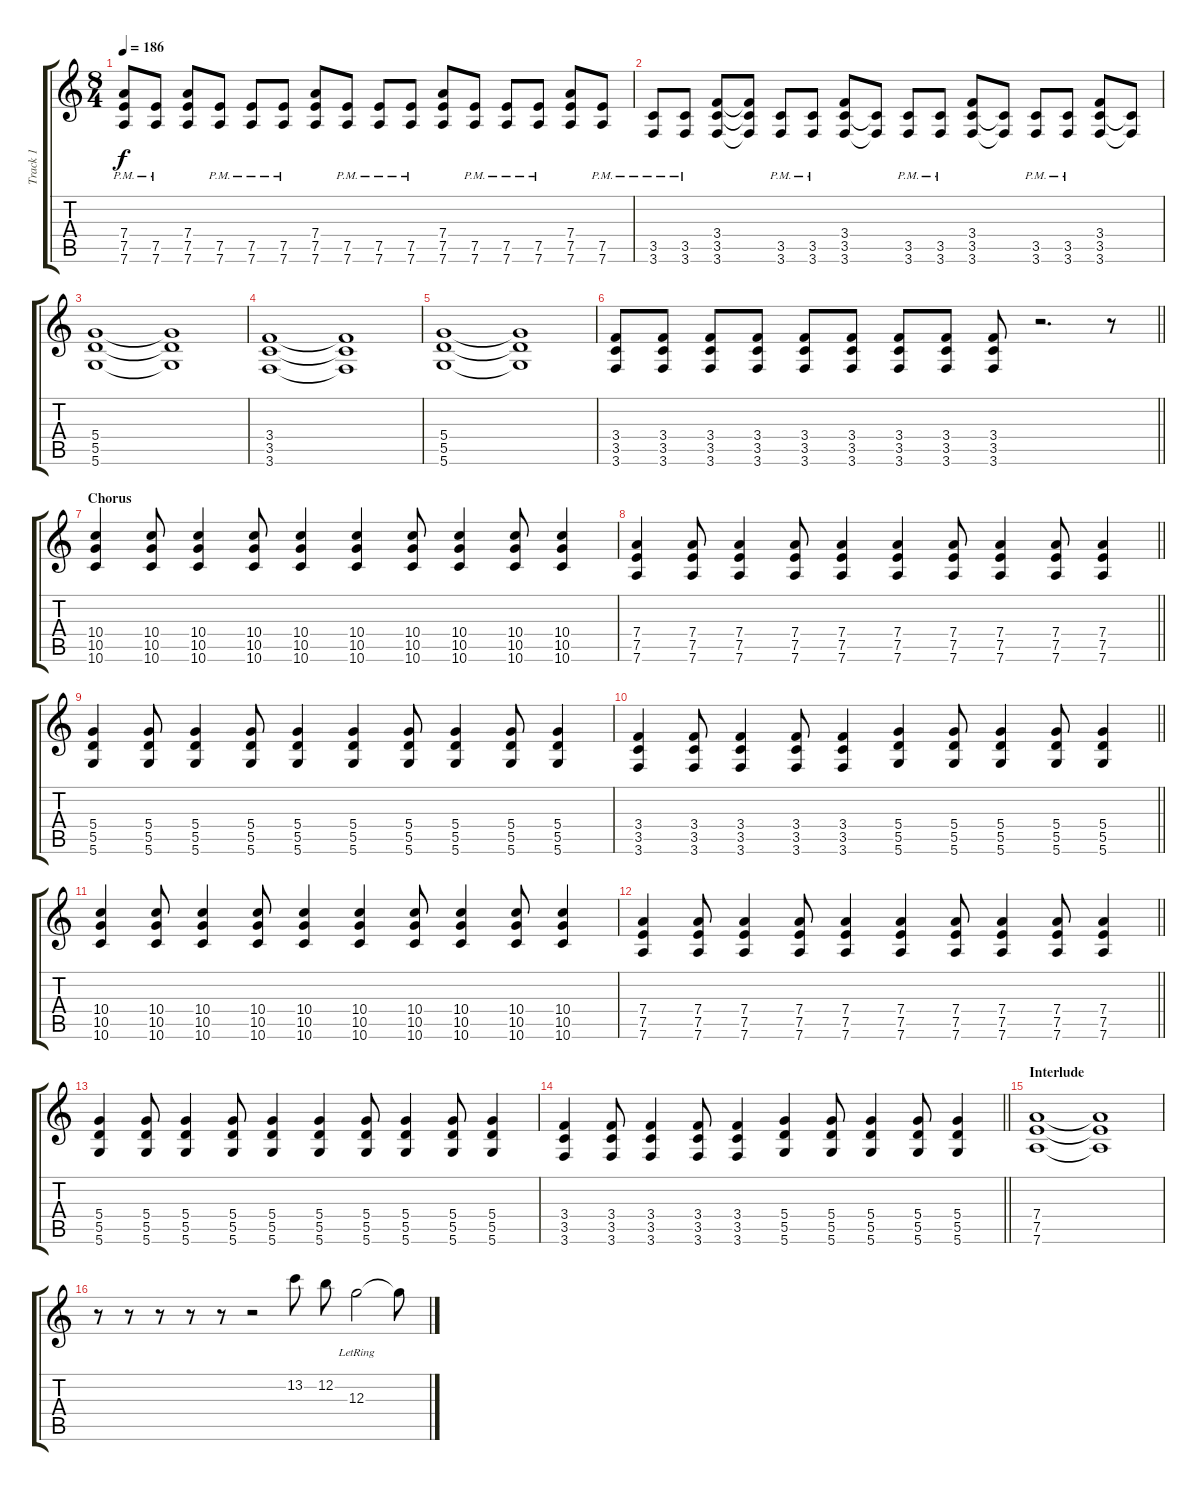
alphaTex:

\track ("Track 1" "Track 1") {instrument distortionguitar}
\staff {score tabs}
\tuning (E4 B3 G3 D3 A2 D2) {hide}
\ts (8 4)
\tempo 186
\clef g2
\ks c
(7.4{pm} 7.5{pm} 7.6{pm}).8{dy f} (7.5{pm} 7.6{pm}).8 (7.4 7.5 7.6).8 (7.5{pm} 7.6{pm}).8 (7.5{pm} 7.6{pm}).8 (7.5{pm} 7.6{pm}).8 (7.4 7.5 7.6).8 (7.5{pm} 7.6{pm}).8 (7.5{pm} 7.6{pm}).8 (7.5{pm} 7.6{pm}).8 (7.4 7.5 7.6).8 (7.5{pm} 7.6{pm}).8 (7.5{pm} 7.6{pm}).8 (7.5{pm} 7.6{pm}).8 (7.4 7.5 7.6).8 (7.5{pm} 7.6{pm}).8 |
(3.5{pm} 3.6{pm}).8 (3.5{pm} 3.6{pm}).8 (3.4 3.5 3.6).8 (3.4{t} 3.5{t} 3.6{t}).8 (3.5{pm} 3.6{pm}).8 (3.5{pm} 3.6{pm}).8 (3.4 3.5 3.6).8 (3.5{t} 3.6{t}).8 (3.5{pm} 3.6{pm}).8 (3.5{pm} 3.6{pm}).8 (3.4 3.5 3.6).8 (3.5{t} 3.6{t}).8 (3.5{pm} 3.6{pm}).8 (3.5{pm} 3.6{pm}).8 (3.4 3.5 3.6).8 (3.5{t} 3.6{t}).8 |
(5.4 5.5 5.6).1 (5.4{t} 5.5{t} 5.6{t}).1 |
(3.4 3.5 3.6).1 (3.4{t} 3.5{t} 3.6{t}).1 |
(5.4 5.5 5.6).1 (5.4{t} 5.5{t} 5.6{t}).1 |
\barLineRight lightlight
(3.4 3.5 3.6).8 (3.4 3.5 3.6).8 (3.4 3.5 3.6).8 (3.4 3.5 3.6).8 (3.4 3.5 3.6).8 (3.4 3.5 3.6).8 (3.4 3.5 3.6).8 (3.4 3.5 3.6).8 (3.4 3.5 3.6).8 r.2{d} r.8 |
\section ("" "Chorus")
(10.4 10.5 10.6).4 (10.4 10.5 10.6).8 (10.4 10.5 10.6).4 (10.4 10.5 10.6).8 (10.4 10.5 10.6).4 (10.4 10.5 10.6).4 (10.4 10.5 10.6).8 (10.4 10.5 10.6).4 (10.4 10.5 10.6).8 (10.4 10.5 10.6).4 |
\barLineRight lightlight
(7.4 7.5 7.6).4 (7.4 7.5 7.6).8 (7.4 7.5 7.6).4 (7.4 7.5 7.6).8 (7.4 7.5 7.6).4 (7.4 7.5 7.6).4 (7.4 7.5 7.6).8 (7.4 7.5 7.6).4 (7.4 7.5 7.6).8 (7.4 7.5 7.6).4 |
(5.4 5.5 5.6).4 (5.4 5.5 5.6).8 (5.4 5.5 5.6).4 (5.4 5.5 5.6).8 (5.4 5.5 5.6).4 (5.4 5.5 5.6).4 (5.4 5.5 5.6).8 (5.4 5.5 5.6).4 (5.4 5.5 5.6).8 (5.4 5.5 5.6).4 |
\barLineRight lightlight
(3.4 3.5 3.6).4 (3.4 3.5 3.6).8 (3.4 3.5 3.6).4 (3.4 3.5 3.6).8 (3.4 3.5 3.6).4 (5.4 5.5 5.6).4 (5.4 5.5 5.6).8 (5.4 5.5 5.6).4 (5.4 5.5 5.6).8 (5.4 5.5 5.6).4 |
(10.4 10.5 10.6).4 (10.4 10.5 10.6).8 (10.4 10.5 10.6).4 (10.4 10.5 10.6).8 (10.4 10.5 10.6).4 (10.4 10.5 10.6).4 (10.4 10.5 10.6).8 (10.4 10.5 10.6).4 (10.4 10.5 10.6).8 (10.4 10.5 10.6).4 |
\barLineRight lightlight
(7.4 7.5 7.6).4 (7.4 7.5 7.6).8 (7.4 7.5 7.6).4 (7.4 7.5 7.6).8 (7.4 7.5 7.6).4 (7.4 7.5 7.6).4 (7.4 7.5 7.6).8 (7.4 7.5 7.6).4 (7.4 7.5 7.6).8 (7.4 7.5 7.6).4 |
(5.4 5.5 5.6).4 (5.4 5.5 5.6).8 (5.4 5.5 5.6).4 (5.4 5.5 5.6).8 (5.4 5.5 5.6).4 (5.4 5.5 5.6).4 (5.4 5.5 5.6).8 (5.4 5.5 5.6).4 (5.4 5.5 5.6).8 (5.4 5.5 5.6).4 |
\barLineRight lightlight
(3.4 3.5 3.6).4 (3.4 3.5 3.6).8 (3.4 3.5 3.6).4 (3.4 3.5 3.6).8 (3.4 3.5 3.6).4 (5.4 5.5 5.6).4 (5.4 5.5 5.6).8 (5.4 5.5 5.6).4 (5.4 5.5 5.6).8 (5.4 5.5 5.6).4 |
\section ("" "Interlude")
(7.4 7.5 7.6).1 (7.4{t} 7.5{t} 7.6{t}).1 |
r.8 r.8 r.8 r.8 r.8 r.2 13.2.8 12.2.8 12.3{lr}.2 12.3{t}.8
